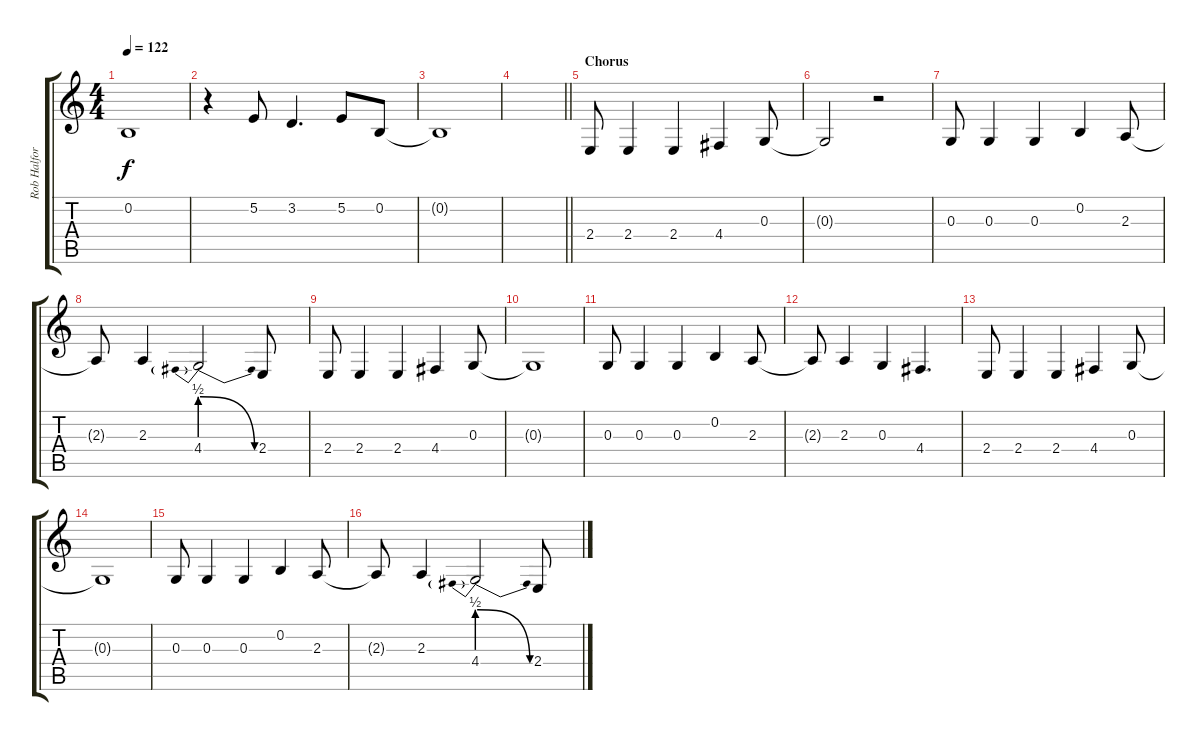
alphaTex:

\track ("Rob Halford" "Rob Halfor") {instrument trumpet}
\staff {score tabs}
\tuning (E4 B3 G3 D3 A2 E2) {hide}
\ts (4 4)
\tempo 122
\clef g2
\ks c
0.2{t}.1{dy f} |
r.4 5.2.8 3.2.4{d} 5.2.8 0.2.8 |
0.2{t}.1 |
\barLineRight lightlight
|
\section ("" "Chorus")
2.4.8 2.4.4 2.4.4 4.4.4 0.3.8 |
0.3{t}.2 r.2 |
0.3.8 0.3.4 0.3.4 0.2.4 2.3.8 |
2.3{t}.8 2.3.4 4.4{be (prebendrelease 0 2 60 0)}.2 2.4.8 |
2.4.8 2.4.4 2.4.4 4.4.4 0.3.8 |
0.3{t}.1 |
0.3.8 0.3.4 0.3.4 0.2.4 2.3.8 |
2.3{t}.8 2.3.4 0.3.4 4.4.4{d} |
2.4.8 2.4.4 2.4.4 4.4.4 0.3.8 |
0.3{t}.1 |
0.3.8 0.3.4 0.3.4 0.2.4 2.3.8 |
2.3{t}.8 2.3.4 4.4{be (prebendrelease 0 2 60 0)}.2 2.4.8
